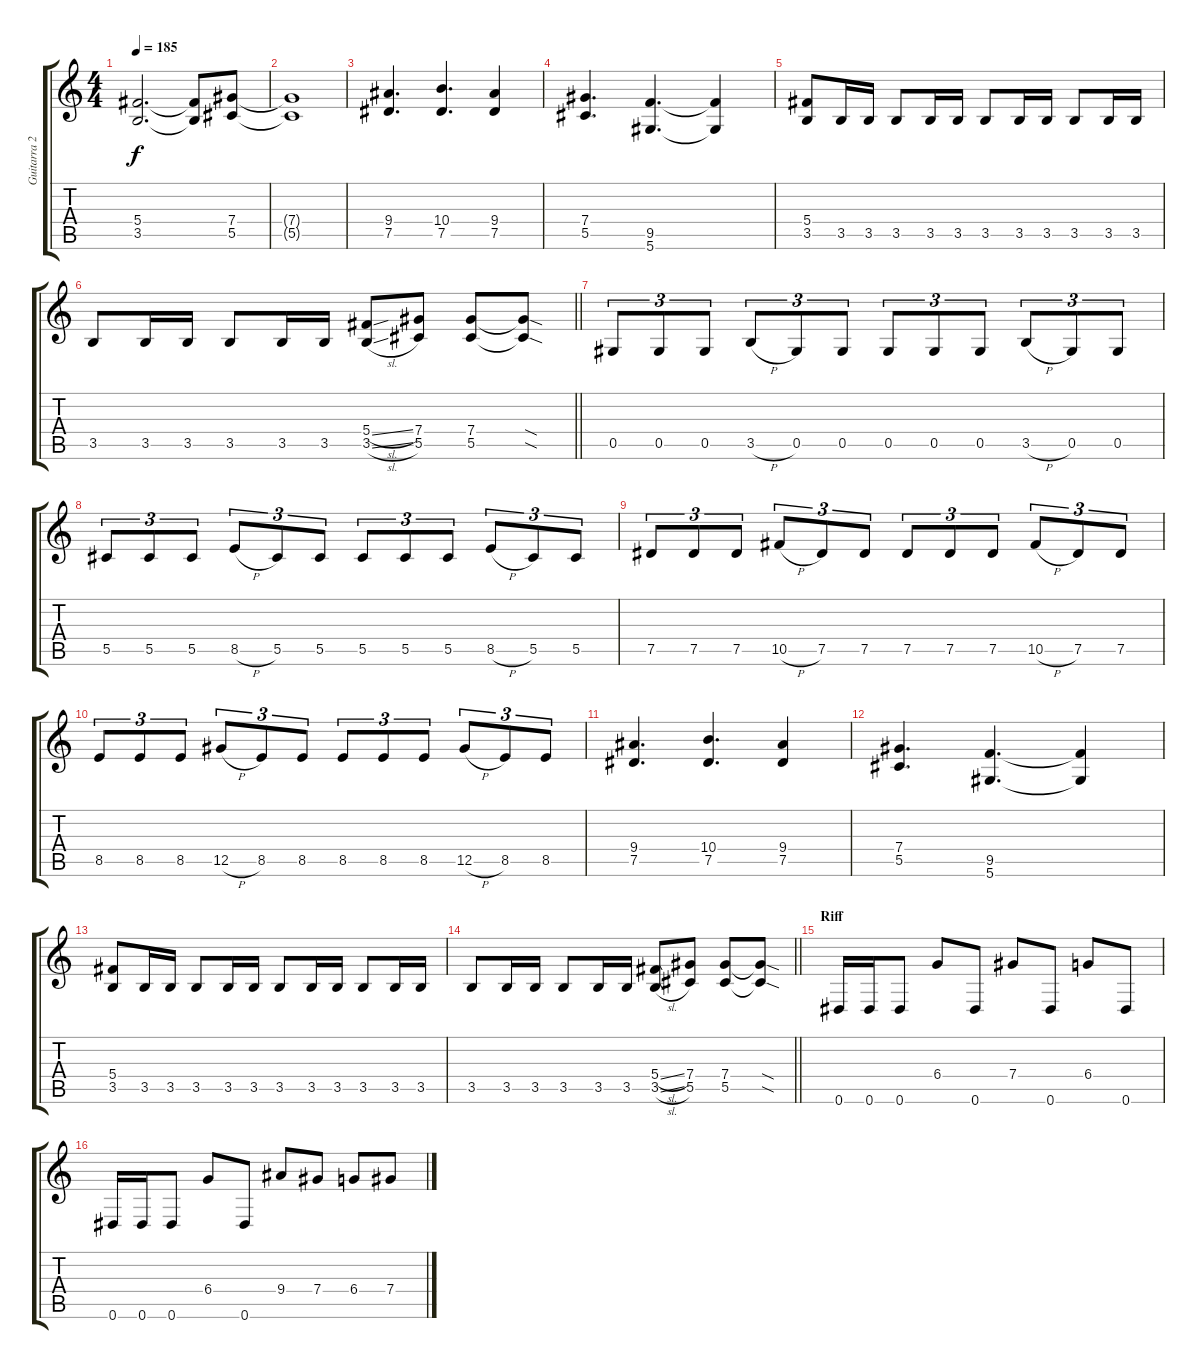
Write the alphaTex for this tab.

\track ("Guitarra 2" "Guitarra 2") {instrument distortionguitar}
\staff {score tabs}
\tuning (Eb4 Bb3 Gb3 Db3 Ab2 Eb2) {hide}
\ts (4 4)
\tempo 185
\clef g2
\ks c
(5.4 3.5).2{d dy f} (5.4{t} 3.5{t}).8 (7.4 5.5).8 |
(7.4{t} 5.5{t}).1 |
(9.4 7.5).4{d} (10.4 7.5).4{d} (9.4 7.5).4 |
(7.4 5.5).4{d} (9.5 5.6).4{d} (9.5{t} 5.6{t}).4 |
(5.4 3.5).8 3.5.16 3.5.16 3.5.8 3.5.16 3.5.16 3.5.8 3.5.16 3.5.16 3.5.8 3.5.16 3.5.16 |
\barLineRight lightlight
3.5.8 3.5.16 3.5.16 3.5.8 3.5.16 3.5.16 (5.4{sl} 3.5{sl}).8 (7.4 5.5).8 (7.4 5.5).8 (7.4{sod t} 5.5{sod t}).8 |
0.5.8{tu (3 2)} 0.5.8{tu (3 2)} 0.5.8{tu (3 2)} 3.5{h}.8{tu (3 2)} 0.5.8{tu (3 2)} 0.5.8{tu (3 2)} 0.5.8{tu (3 2)} 0.5.8{tu (3 2)} 0.5.8{tu (3 2)} 3.5{h}.8{tu (3 2)} 0.5.8{tu (3 2)} 0.5.8{tu (3 2)} |
5.5.8{tu (3 2)} 5.5.8{tu (3 2)} 5.5.8{tu (3 2)} 8.5{h}.8{tu (3 2)} 5.5.8{tu (3 2)} 5.5.8{tu (3 2)} 5.5.8{tu (3 2)} 5.5.8{tu (3 2)} 5.5.8{tu (3 2)} 8.5{h}.8{tu (3 2)} 5.5.8{tu (3 2)} 5.5.8{tu (3 2)} |
7.5.8{tu (3 2)} 7.5.8{tu (3 2)} 7.5.8{tu (3 2)} 10.5{h}.8{tu (3 2)} 7.5.8{tu (3 2)} 7.5.8{tu (3 2)} 7.5.8{tu (3 2)} 7.5.8{tu (3 2)} 7.5.8{tu (3 2)} 10.5{h}.8{tu (3 2)} 7.5.8{tu (3 2)} 7.5.8{tu (3 2)} |
8.5.8{tu (3 2)} 8.5.8{tu (3 2)} 8.5.8{tu (3 2)} 12.5{h}.8{tu (3 2)} 8.5.8{tu (3 2)} 8.5.8{tu (3 2)} 8.5.8{tu (3 2)} 8.5.8{tu (3 2)} 8.5.8{tu (3 2)} 12.5{h}.8{tu (3 2)} 8.5.8{tu (3 2)} 8.5.8{tu (3 2)} |
(9.4 7.5).4{d} (10.4 7.5).4{d} (9.4 7.5).4 |
(7.4 5.5).4{d} (9.5 5.6).4{d} (9.5{t} 5.6{t}).4 |
(5.4 3.5).8 3.5.16 3.5.16 3.5.8 3.5.16 3.5.16 3.5.8 3.5.16 3.5.16 3.5.8 3.5.16 3.5.16 |
\barLineRight lightlight
3.5.8 3.5.16 3.5.16 3.5.8 3.5.16 3.5.16 (5.4{sl} 3.5{sl}).8 (7.4 5.5).8 (7.4 5.5).8 (7.4{sod t} 5.5{sod t}).8 |
\section ("" "Riff")
0.6.16 0.6.16 0.6.8 6.4.8 0.6.8 7.4.8 0.6.8 6.4.8 0.6.8 |
0.6.16 0.6.16 0.6.8 6.4.8 0.6.8 9.4.8 7.4.8 6.4.8 7.4.8
